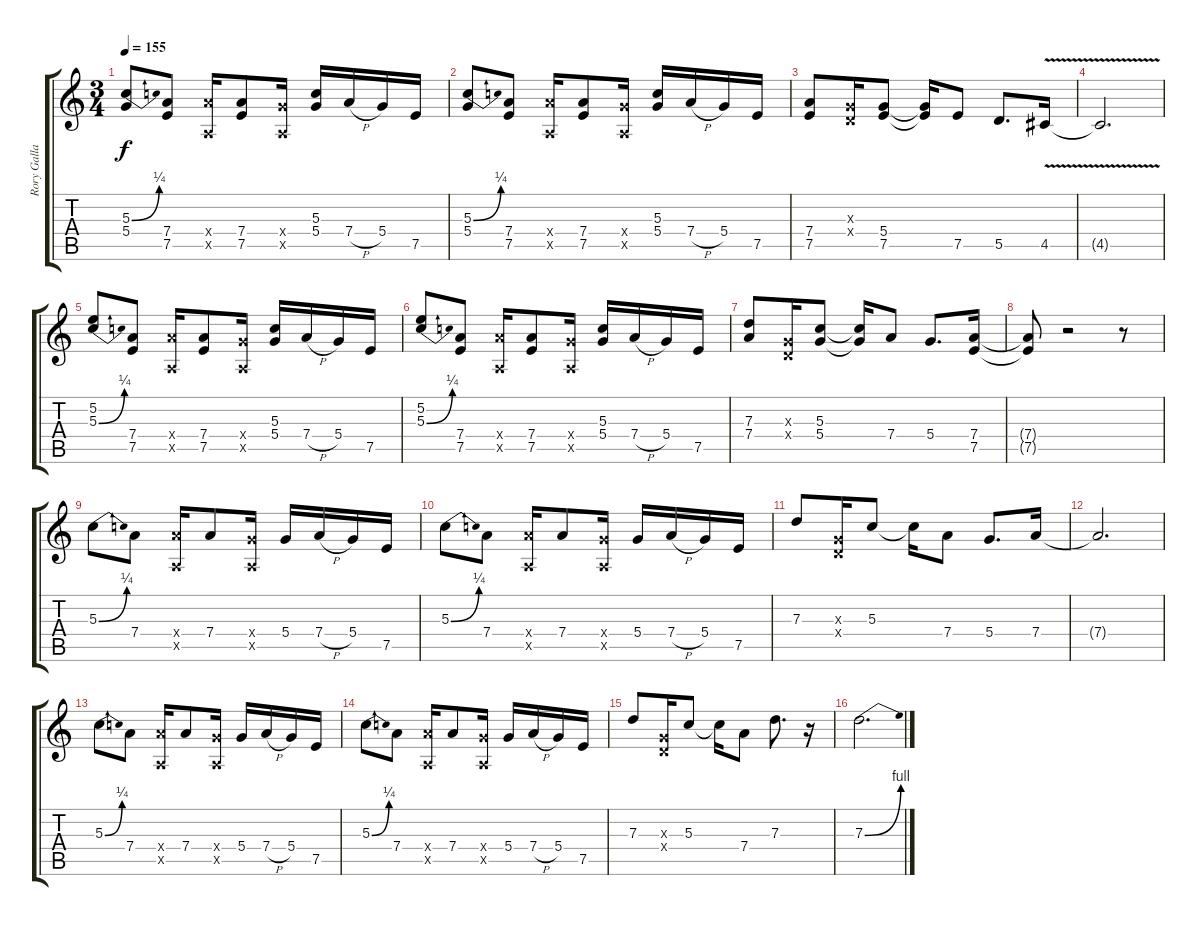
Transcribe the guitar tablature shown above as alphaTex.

\track ("Rory Gallagher (For Sound)" "Rory Galla") {instrument electricguitarclean}
\staff {score tabs}
\tuning (E4 B3 G3 D3 A2 E2) {hide}
\ts (3 4)
\tempo 155
\clef g2
\ks c
(5.3{be (bend 0 0 60 1)} 5.4).8{dy f} (7.4 7.5).8 (7.4{x} 0.5{x}).16 (7.4 7.5).8 (5.4{x} 0.5{x}).16 (5.3 5.4).16 7.4{h}.16 5.4.16 7.5.16 |
(5.3{be (bend 0 0 60 1)} 5.4).8 (7.4 7.5).8 (7.4{x} 0.5{x}).16 (7.4 7.5).8 (5.4{x} 0.5{x}).16 (5.3 5.4).16 7.4{h}.16 5.4.16 7.5.16 |
(7.4 7.5).8 (0.3{x} 0.4{x}).16 (5.4 7.5).8 (5.4{t} 7.5{t}).16 7.5.8 5.5.8{d} 4.5{v}.16 |
4.5{t}.2{d} |
(5.2 5.3{be (bend 0 0 60 1)}).8 (7.4 7.5).8 (7.4{x} 0.5{x}).16 (7.4 7.5).8 (5.4{x} 0.5{x}).16 (5.3 5.4).16 7.4{h}.16 5.4.16 7.5.16 |
(5.2 5.3{be (bend 0 0 60 1)}).8 (7.4 7.5).8 (7.4{x} 0.5{x}).16 (7.4 7.5).8 (5.4{x} 0.5{x}).16 (5.3 5.4).16 7.4{h}.16 5.4.16 7.5.16 |
(7.3 7.4).8 (0.3{x} 0.4{x}).16 (5.3 5.4).8 (5.3{t} 5.4{t}).16 7.4.8 5.4.8{d} (7.4 7.5).16 |
(7.4{t} 7.5{t}).8 r.2 r.8 |
5.3{be (bend 0 0 60 1)}.8 7.4.8 (7.4{x} 0.5{x}).16 7.4.8 (5.4{x} 0.5{x}).16 5.4.16 7.4{h}.16 5.4.16 7.5.16 |
5.3{be (bend 0 0 60 1)}.8 7.4.8 (7.4{x} 0.5{x}).16 7.4.8 (5.4{x} 0.5{x}).16 5.4.16 7.4{h}.16 5.4.16 7.5.16 |
7.3.8 (0.3{x} 0.4{x}).16 5.3.8 5.3{t}.16 7.4.8 5.4.8{d} 7.4.16 |
7.4{t}.2{d} |
5.3{be (bend 0 0 60 1)}.8 7.4.8 (7.4{x} 0.5{x}).16 7.4.8 (5.4{x} 0.5{x}).16 5.4.16 7.4{h}.16 5.4.16 7.5.16 |
5.3{be (bend 0 0 60 1)}.8 7.4.8 (7.4{x} 0.5{x}).16 7.4.8 (5.4{x} 0.5{x}).16 5.4.16 7.4{h}.16 5.4.16 7.5.16 |
7.3.8 (0.3{x} 0.4{x}).16 5.3.8 5.3{t}.16 7.4.8 7.3.8{d} r.16 |
7.3{be (bend 0 0 60 4)}.2{d}
